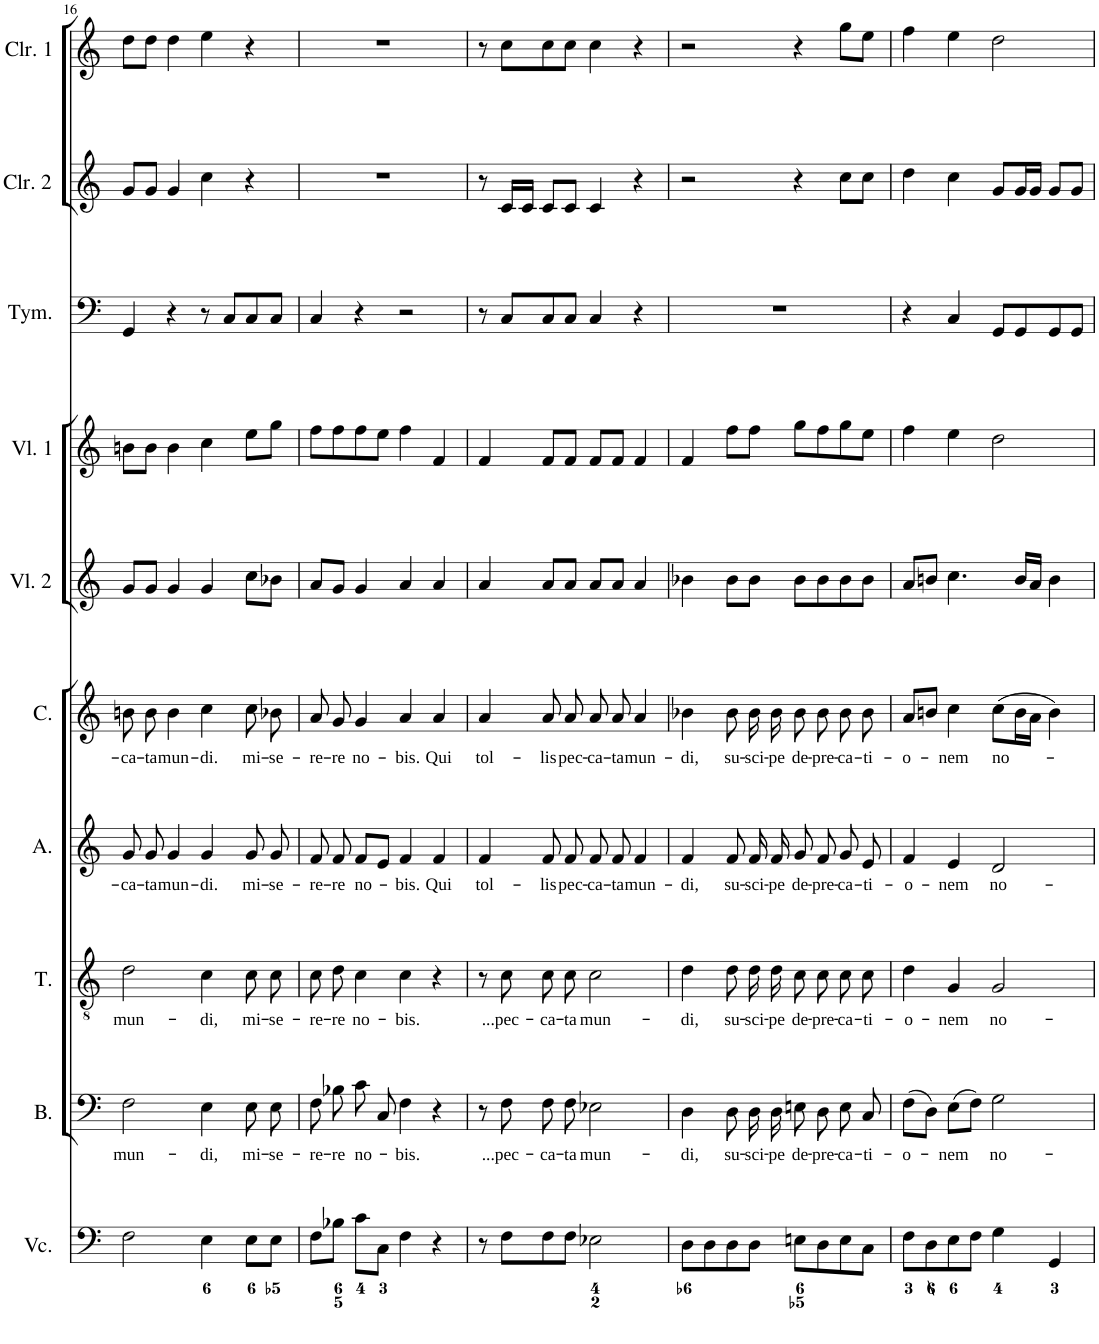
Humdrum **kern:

**kern	**kern	**text	**kern	**text	**kern	**text	**kern	**text	**kern	**kern	**kern	**kern	**kern
*part10	*part9	*part9	*part8	*part8	*part7	*part7	*part6	*part6	*part5	*part4	*part3	*part2	*part1
*staff10	*staff9	*staff9	*staff8	*staff8	*staff7	*staff7	*staff6	*staff6	*staff5	*staff4	*staff3	*staff2	*staff1
*I"Violoncello	*I"Basso	*	*I"Tenore	*	*I"Alto	*	*I"Canto	*	*I"Violino secondo	*I"Violino primo	*I"Tympani	*I"Clarino secondo	*I"Clarino primo
*I'Vc.	*I'B.	*	*I'T.	*	*I'A.	*	*I'C.	*	*I'Vl. 2	*I'Vl. 1	*I'Tym.	*I'Clr. 2	*I'Clr. 1
!!LO:PB:g=z
*clefF4	*clefF4	*	*clefGv2	*	*clefG2	*	*clefG2	*	*clefG2	*clefG2	*clefF4	*clefG2	*clefG2
*k[]	*k[]	*	*k[]	*	*k[]	*	*k[]	*	*k[]	*k[]	*k[]	*k[]	*k[]
*M4/4	*M4/4	*	*M4/4	*	*M4/4	*	*M4/4	*	*M4/4	*M4/4	*M4/4	*M4/4	*M4/4
*met(c)	*met(c)	*	*met(c)	*	*met(c)	*	*met(c)	*	*met(c)	*met(c)	*met(c)	*met(c)	*met(c)
=16	=16	=16	=16	=16	=16	=16	=16	=16	=16	=16	=16	=16	=16
!	!	!LO:LY:b	!	!LO:LY:b	!	!LO:LY:b	!	!LO:LY:b	!	!	!	!	!
2F\	2F\	mun-	2d\	mun-	8g/	-ca-	8bn\	-ca-	8g/L	8bn\L	4GG/	8g/L	8dd\L
!	!	!	!	!	!	!LO:LY:b	!	!LO:LY:b	!	!	!	!	!
.	.	.	.	.	8g/	-ta	8b\	-ta	8g/J	8b\J	.	8g/J	8dd\J
!	!	!	!	!	!	!LO:LY:b	!	!LO:LY:b	!	!	!	!	!
.	.	.	.	.	4g/	mun-	4b\	mun-	4g/	4b\	4r	4g/	4dd\
!	!	!LO:LY:b	!	!LO:LY:b	!	!LO:LY:b	!	!LO:LY:b	!	!	!	!	!
4E\	4E\	-di,	4c\	-di,	4g/	-di.	4cc\	-di.	4g/	4cc\	8r	4cc\	4ee\
.	.	.	.	.	.	.	.	.	.	.	8C/L	.	.
!	!	!LO:LY:b	!	!LO:LY:b	!	!LO:LY:b	!	!LO:LY:b	!	!	!	!	!
8E\L	8E\	mi-	8c\L	mi-	8g/	mi-	8cc\	mi-	8cc\L	8ee\L	8C/	4r	4r
!	!	!LO:LY:b	!	!LO:LY:b	!	!LO:LY:b	!	!LO:LY:b	!	!	!	!	!
8E\J	8E\	-se-	8c\J	-se-	8g/	-se-	8b-X\	-se-	8b-X\J	8gg\J	8C/J	.	.
=17	=17	=17	=17	=17	=17	=17	=17	=17	=17	=17	=17	=17	=17
!	!	!LO:LY:b	!	!LO:LY:b	!	!LO:LY:b	!	!LO:LY:b	!	!	!	!	!
8F\L	8F\	-re-	8c\L	-re-	8f/	-re-	8a/	-re-	8a/L	8ff\L	4C/	1r	1r
!	!	!LO:LY:b	!	!LO:LY:b	!	!LO:LY:b	!	!LO:LY:b	!	!	!	!	!
8B-X\J	8B-X\	-re	8d\J	-re	8f/	-re	8g/	-re	8g/J	8ff\	.	.	.
!	!	!LO:LY:b	!	!LO:LY:b	!	!LO:LY:b	!	!LO:LY:b	!	!	!	!	!
8c\L	8c\	no-	4c\	no-	8f/L	no-	4g/	no-	4g/	8ff\	4r	.	.
8C\J	8C/	.	.	.	8e/J	.	.	.	.	8ee\J	.	.	.
!	!	!LO:LY:b	!	!LO:LY:b	!	!LO:LY:b	!	!LO:LY:b	!	!	!	!	!
4F\	4F\	-bis.	4c\	-bis.	4f/	-bis.	4a/	-bis.	4a/	4ff\	2r	.	.
!	!	!	!	!	!	!LO:LY:b	!	!LO:LY:b	!	!	!	!	!
4r	4r	.	4r	.	4f/	Qui	4a/	Qui	4a/	4f/	.	.	.
=18	=18	=18	=18	=18	=18	=18	=18	=18	=18	=18	=18	=18	=18
!	!	!	!	!	!	!LO:LY:b	!	!LO:LY:b	!	!	!	!	!
8r	8r	.	8r	.	4f/	tol-	4a/	tol-	4a/	4f/	8r	8r	8r
!	!	!LO:LY:b	!	!LO:LY:b	!	!	!	!	!	!	!	!	!
8F\L	8F\	...pec-	8c\	...pec-	.	.	.	.	.	.	8C/L	16c/LL	8cc\L
.	.	.	.	.	.	.	.	.	.	.	.	16c/JJ	.
!	!	!LO:LY:b	!	!LO:LY:b	!	!LO:LY:b	!	!LO:LY:b	!	!	!	!	!
8F\	8F\	-ca-	8c\L	-ca-	8f/	-lis	8a/	-lis	8a/L	8f/L	8C/	8c/L	8cc\
!	!	!LO:LY:b	!	!LO:LY:b	!	!LO:LY:b	!	!LO:LY:b	!	!	!	!	!
8F\J	8F\	-ta	8c\J	-ta	8f/	pec-	8a/	pec-	8a/J	8f/J	8C/J	8c/J	8cc\J
!	!	!LO:LY:b	!	!LO:LY:b	!	!LO:LY:b	!	!LO:LY:b	!	!	!	!	!
2E-X\	2E-X\	mun-	2c\	mun-	8f/	-ca-	8a/	-ca-	8a/L	8f/L	4C/	4c/	4cc\
!	!	!	!	!	!	!LO:LY:b	!	!LO:LY:b	!	!	!	!	!
.	.	.	.	.	8f/	-ta	8a/	-ta	8a/J	8f/J	.	.	.
!	!	!	!	!	!	!LO:LY:b	!	!LO:LY:b	!	!	!	!	!
.	.	.	.	.	4f/	mun-	4a/	mun-	4a/	4f/	4r	4r	4r
=19	=19	=19	=19	=19	=19	=19	=19	=19	=19	=19	=19	=19	=19
!	!	!LO:LY:b	!	!LO:LY:b	!	!LO:LY:b	!	!LO:LY:b	!	!	!	!	!
8D\L	4D\	-di,	4d\	-di,	4f/	-di,	4b-X\	-di,	4b-X\	4f/	1r	2r	2r
8D\	.	.	.	.	.	.	.	.	.	.	.	.	.
!	!	!LO:LY:b	!	!LO:LY:b	!	!LO:LY:b	!	!LO:LY:b	!	!	!	!	!
8D\	8D\	su-	8d\L	su-	8f/	su-	8b-\	su-	8b-\L	8ff\L	.	.	.
!	!	!LO:LY:b	!	!LO:LY:b	!	!LO:LY:b	!	!LO:LY:b	!	!	!	!	!
8D\J	16D\	-sci-	16d\L	-sci-	16f/	-sci-	16b-\	-sci-	8b-\J	8ff\J	.	.	.
!	!	!LO:LY:b	!	!LO:LY:b	!	!LO:LY:b	!	!LO:LY:b	!	!	!	!	!
.	16D\	-pe	16d\JJ	-pe	16f/	-pe	16b-\	-pe	.	.	.	.	.
!	!	!LO:LY:b	!	!LO:LY:b	!	!LO:LY:b	!	!LO:LY:b	!	!	!	!	!
8En\L	8En\	de-	8c\L	de-	8g/	de-	8b-\	de-	8b-\L	8gg\L	.	4r	4r
!	!	!LO:LY:b	!	!LO:LY:b	!	!LO:LY:b	!	!LO:LY:b	!	!	!	!	!
8D\	8D\	-pre-	8c\J	-pre-	8f/	-pre-	8b-\	-pre-	8b-\	8ff\	.	.	.
!	!	!LO:LY:b	!	!LO:LY:b	!	!LO:LY:b	!	!LO:LY:b	!	!	!	!	!
8E\	8E\	-ca-	8c\L	-ca-	8g/	-ca-	8b-\	-ca-	8b-\	8gg\	.	8cc\L	8gg\L
!	!	!LO:LY:b	!	!LO:LY:b	!	!LO:LY:b	!	!LO:LY:b	!	!	!	!	!
8C\J	8C/	-ti-	8c\J	-ti-	8e/	-ti-	8b-\	-ti-	8b-\J	8ee\J	.	8cc\J	8ee\J
=20	=20	=20	=20	=20	=20	=20	=20	=20	=20	=20	=20	=20	=20
!	!	!LO:LY:b	!	!LO:LY:b	!	!LO:LY:b	!	!LO:LY:b	!	!	!	!	!
8F\L	(8F\L	-o-	4d\	-o-	4f/	-o-	8a/L	-o-	8a/L	4ff\	4r	4dd\	4ff\
8D\	8D\J)	.	.	.	.	.	8bn/J	.	8bn/J	.	.	.	.
!	!	!LO:LY:b	!	!LO:LY:b	!	!LO:LY:b	!	!LO:LY:b	!	!	!	!	!
8E\	(8E\L	-nem	4G/	-nem	4e/	-nem	4cc\	-nem	4.cc\	4ee\	4C/	4cc\	4ee\
8F\J	8F\J)	.	.	.	.	.	.	.	.	.	.	.	.
!	!	!LO:LY:b	!	!LO:LY:b	!	!LO:LY:b	!	!LO:LY:b	!	!	!	!	!
4G\	2G\	no-	2G/	no-	2d/	no-	(8cc\L	no-	.	2dd\	8GG/L	8g/L	2dd\
.	.	.	.	.	.	.	16b\L	.	16b/LL	.	8GG/	16g/L	.
.	.	.	.	.	.	.	16a\JJ	.	16a/JJ	.	.	16g/JJ	.
4GG/	.	.	.	.	.	.	4b\)	.	4b\	.	8GG/	8g/L	.
.	.	.	.	.	.	.	.	.	.	.	8GG/J	8g/J	.
=	=	=	=	=	=	=	=	=	=	=	=	=	=
*-	*-	*-	*-	*-	*-	*-	*-	*-	*-	*-	*-	*-	*-
